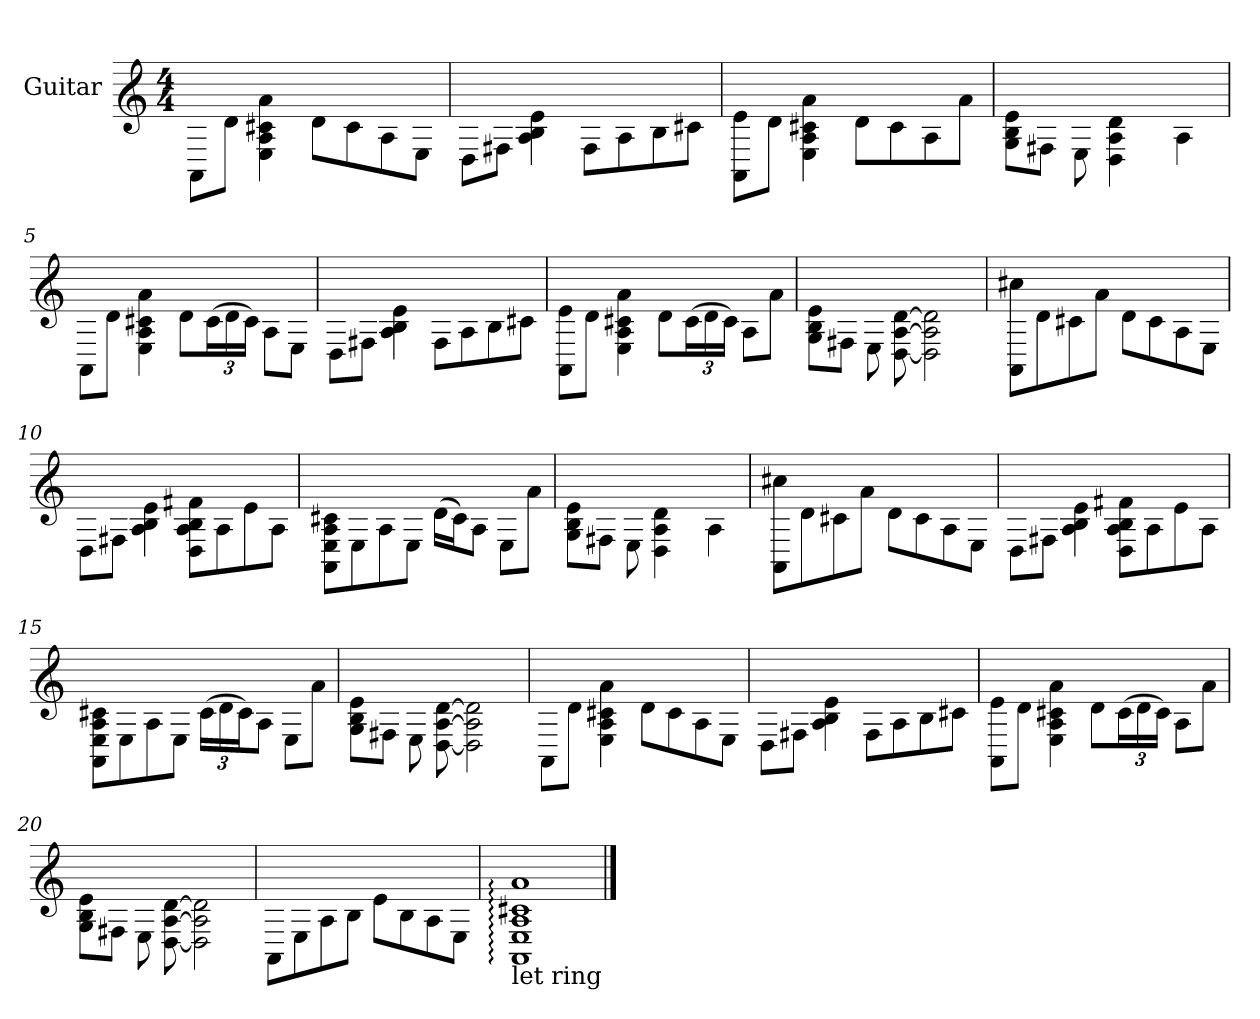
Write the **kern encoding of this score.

**kern
*part1
*staff1
*I"Guitar
*I'Guit.
*stria6
*
*k[]
*M4/4
*MM67
=1
8AA\L
8d\J
4E\ 4A\ 4c#\ 4a\
8d\L
8c#\
8A\
8E\J
=2
8D\L
8F#\J
4A\ 4B\ 4e\
8F#\L
8A\
8B\
8c#\J
=3
8AA\ 8e\L
8d\J
4E\ 4A\ 4c#\ 4a\
8d\L
8c#\
8A\
8a\J
=4
8G\ 8B\ 8e\L
8F#\J
8E\
!LO:N:vis=4
4.D\ 4.A\ 4.d\
4A\
!!LO:LB:g=z
=5
8AA\L
8d\J
4E\ 4A\ 4c#\ 4a\
8d\L
*Xbrackettup
(>24c#\L
24d\
24c#\JJ)
8A\L
8E\J
=6
8D\L
8F#\J
4A\ 4B\ 4e\
8F#\L
8A\
8B\
8c#\J
=7
8AA\ 8e\L
8d\J
4E\ 4A\ 4c#\ 4a\
8d\L
(>24c#\L
24d\
24c#\JJ)
8A\L
8a\J
=8
8G\ 8B\ 8e\L
8F#\J
8E\
[8D\ [8A\ [8d\
2D\] 2A\] 2d\]
!!LO:LB:g=z
=9
8AA\< 8cc#\<L
8d<\
8c#<\
8a<\J
8d<\L
8c#<\
8A<\
8E<\J
=10
8D\L
8F#\J
4A\ 4B\ 4e\
8D\ 8A\ 8B\ 8f#\L
8A\
8e\
8A\J
=11
8AA\ 8E\ 8A\ 8c#\L
8E\
8A\
8E\J
(>16d\LL
16c#\J)
8A\J
8E\L
8a\J
=12
8G\ 8B\ 8e\L
8F#\J
8E\
!LO:N:vis=4
4.D\ 4.A\ 4.d\
4A\
!!LO:LB:g=z
=13
8AA\< 8cc#\<L
8d<\
8c#<\
8a<\J
8d<\L
8c#<\
8A<\
8E<\J
=14
8D\L
8F#\J
4A\ 4B\ 4e\
8D\ 8A\ 8B\ 8f#\L
8A\
8e\
8A\J
=15
8AA\ 8E\ 8A\ 8c#\L
8E\
8A\
8E\J
(>24c#\LL
24d\
24c#\J)
8A\J
8E\L
8a\J
=16
8G\ 8B\ 8e\L
8F#\J
8E\
[8D\ [8A\ [8d\
2D\] 2A\] 2d\]
!!LO:LB:g=z
=17
8AA\L
8d\J
4E\ 4A\ 4c#\ 4a\
8d\L
8c#\
8A\
8E\J
=18
8D\L
8F#\J
4A\ 4B\ 4e\
8F#\L
8A\
8B\
8c#\J
=19
8AA\ 8e\L
8d\J
4E\ 4A\ 4c#\ 4a\
8d\L
(>24c#\L
24d\
24c#\JJ)
8A\L
8a\J
=20
8G\ 8B\ 8e\L
8F#\J
8E\
[8D\ [8A\ [8d\
2D\] 2A\] 2d\]
!!LO:LB:g=z
=21
8AA\L
8E\
8A\
8B\J
8e\L
8B\
8A\
8E\J
=22
!LO:TX:b:t=let ring
1AA: 1E: 1A: 1c#: 1a:
==
*-
